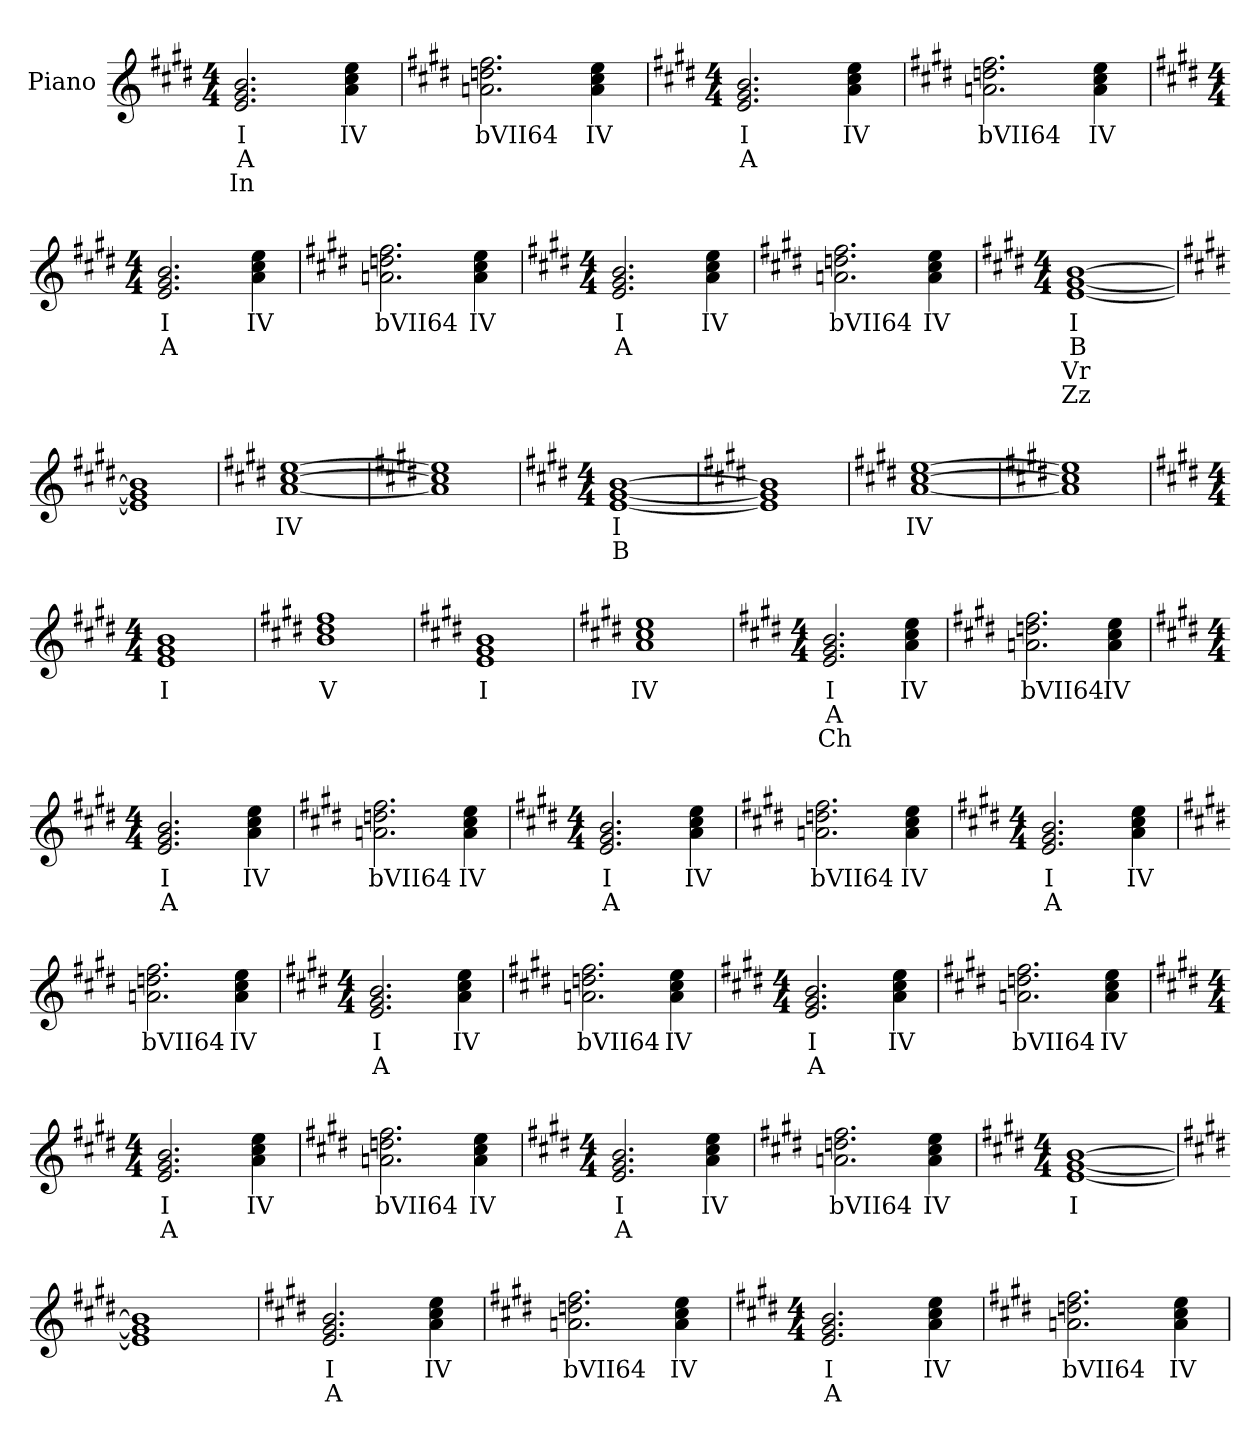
**kern	**text	**text	**text	**text
*part1	*part1	*part1	*part1	*part1
*staff1	*staff1	*staff1	*staff1	*staff1
*I"Piano	*	*	*	*
*I'Pno	*	*	*	*
*k[f#c#g#d#]	*	*	*	*
*E:	*	*	*	*
*M4/4	*	*	*	*
=	=	=	=	=
2.e 2.g# 2.b	I	A	In	.
4a 4cc# 4ee	IV	.	.	.
=	=	=	=	=
*k[f#c#g#d#]	*	*	*	*
*E:	*	*	*	*
2.an 2.ddn 2.ff#	bVII64	.	.	.
4a 4cc# 4ee	IV	.	.	.
=	=	=	=	=
*k[f#c#g#d#]	*	*	*	*
*E:	*	*	*	*
*M4/4	*	*	*	*
2.e 2.g# 2.b	I	A	.	.
4a 4cc# 4ee	IV	.	.	.
=	=	=	=	=
*k[f#c#g#d#]	*	*	*	*
*E:	*	*	*	*
2.an 2.ddn 2.ff#	bVII64	.	.	.
4a 4cc# 4ee	IV	.	.	.
=	=	=	=	=
*k[f#c#g#d#]	*	*	*	*
*E:	*	*	*	*
*M4/4	*	*	*	*
2.e 2.g# 2.b	I	A	.	.
4a 4cc# 4ee	IV	.	.	.
=	=	=	=	=
*k[f#c#g#d#]	*	*	*	*
*E:	*	*	*	*
2.an 2.ddn 2.ff#	bVII64	.	.	.
4a 4cc# 4ee	IV	.	.	.
=	=	=	=	=
*k[f#c#g#d#]	*	*	*	*
*E:	*	*	*	*
*M4/4	*	*	*	*
2.e 2.g# 2.b	I	A	.	.
4a 4cc# 4ee	IV	.	.	.
=	=	=	=	=
*k[f#c#g#d#]	*	*	*	*
*E:	*	*	*	*
2.an 2.ddn 2.ff#	bVII64	.	.	.
4a 4cc# 4ee	IV	.	.	.
=	=	=	=	=
*k[f#c#g#d#]	*	*	*	*
*E:	*	*	*	*
*M4/4	*	*	*	*
[1e [1g# [1b	I	B	Vr	Zz
=	=	=	=	=
*k[f#c#g#d#]	*	*	*	*
*E:	*	*	*	*
1e] 1g#] 1b]	.	.	.	.
=	=	=	=	=
*k[f#c#g#d#]	*	*	*	*
*E:	*	*	*	*
[1a [1cc# [1ee	IV	.	.	.
=	=	=	=	=
*k[f#c#g#d#]	*	*	*	*
*E:	*	*	*	*
1a] 1cc#] 1ee]	.	.	.	.
=	=	=	=	=
*k[f#c#g#d#]	*	*	*	*
*E:	*	*	*	*
*M4/4	*	*	*	*
[1e [1g# [1b	I	B	.	.
=	=	=	=	=
*k[f#c#g#d#]	*	*	*	*
*E:	*	*	*	*
1e] 1g#] 1b]	.	.	.	.
=	=	=	=	=
*k[f#c#g#d#]	*	*	*	*
*E:	*	*	*	*
[1a [1cc# [1ee	IV	.	.	.
=	=	=	=	=
*k[f#c#g#d#]	*	*	*	*
*E:	*	*	*	*
1a] 1cc#] 1ee]	.	.	.	.
=	=	=	=	=
*k[f#c#g#d#]	*	*	*	*
*E:	*	*	*	*
*M4/4	*	*	*	*
1e 1g# 1b	I	.	.	.
=	=	=	=	=
*k[f#c#g#d#]	*	*	*	*
*E:	*	*	*	*
1b 1dd# 1ff#	V	.	.	.
=	=	=	=	=
*k[f#c#g#d#]	*	*	*	*
*E:	*	*	*	*
1e 1g# 1b	I	.	.	.
=	=	=	=	=
*k[f#c#g#d#]	*	*	*	*
*E:	*	*	*	*
1a 1cc# 1ee	IV	.	.	.
=	=	=	=	=
*k[f#c#g#d#]	*	*	*	*
*E:	*	*	*	*
*M4/4	*	*	*	*
2.e 2.g# 2.b	I	A	Ch	.
4a 4cc# 4ee	IV	.	.	.
=	=	=	=	=
*k[f#c#g#d#]	*	*	*	*
*E:	*	*	*	*
2.an 2.ddn 2.ff#	bVII64	.	.	.
4a 4cc# 4ee	IV	.	.	.
=	=	=	=	=
*k[f#c#g#d#]	*	*	*	*
*E:	*	*	*	*
*M4/4	*	*	*	*
2.e 2.g# 2.b	I	A	.	.
4a 4cc# 4ee	IV	.	.	.
=	=	=	=	=
*k[f#c#g#d#]	*	*	*	*
*E:	*	*	*	*
2.an 2.ddn 2.ff#	bVII64	.	.	.
4a 4cc# 4ee	IV	.	.	.
=	=	=	=	=
*k[f#c#g#d#]	*	*	*	*
*E:	*	*	*	*
*M4/4	*	*	*	*
2.e 2.g# 2.b	I	A	.	.
4a 4cc# 4ee	IV	.	.	.
=	=	=	=	=
*k[f#c#g#d#]	*	*	*	*
*E:	*	*	*	*
2.an 2.ddn 2.ff#	bVII64	.	.	.
4a 4cc# 4ee	IV	.	.	.
=	=	=	=	=
*k[f#c#g#d#]	*	*	*	*
*E:	*	*	*	*
*M4/4	*	*	*	*
2.e 2.g# 2.b	I	A	.	.
4a 4cc# 4ee	IV	.	.	.
=	=	=	=	=
*k[f#c#g#d#]	*	*	*	*
*E:	*	*	*	*
2.an 2.ddn 2.ff#	bVII64	.	.	.
4a 4cc# 4ee	IV	.	.	.
=	=	=	=	=
*k[f#c#g#d#]	*	*	*	*
*E:	*	*	*	*
*M4/4	*	*	*	*
2.e 2.g# 2.b	I	A	.	.
4a 4cc# 4ee	IV	.	.	.
=	=	=	=	=
*k[f#c#g#d#]	*	*	*	*
*E:	*	*	*	*
2.an 2.ddn 2.ff#	bVII64	.	.	.
4a 4cc# 4ee	IV	.	.	.
=	=	=	=	=
*k[f#c#g#d#]	*	*	*	*
*E:	*	*	*	*
*M4/4	*	*	*	*
2.e 2.g# 2.b	I	A	.	.
4a 4cc# 4ee	IV	.	.	.
=	=	=	=	=
*k[f#c#g#d#]	*	*	*	*
*E:	*	*	*	*
2.an 2.ddn 2.ff#	bVII64	.	.	.
4a 4cc# 4ee	IV	.	.	.
=	=	=	=	=
*k[f#c#g#d#]	*	*	*	*
*E:	*	*	*	*
*M4/4	*	*	*	*
2.e 2.g# 2.b	I	A	.	.
4a 4cc# 4ee	IV	.	.	.
=	=	=	=	=
*k[f#c#g#d#]	*	*	*	*
*E:	*	*	*	*
2.an 2.ddn 2.ff#	bVII64	.	.	.
4a 4cc# 4ee	IV	.	.	.
=	=	=	=	=
*k[f#c#g#d#]	*	*	*	*
*E:	*	*	*	*
*M4/4	*	*	*	*
2.e 2.g# 2.b	I	A	.	.
4a 4cc# 4ee	IV	.	.	.
=	=	=	=	=
*k[f#c#g#d#]	*	*	*	*
*E:	*	*	*	*
2.an 2.ddn 2.ff#	bVII64	.	.	.
4a 4cc# 4ee	IV	.	.	.
=	=	=	=	=
*k[f#c#g#d#]	*	*	*	*
*E:	*	*	*	*
*M4/4	*	*	*	*
[1e [1g# [1b	I	.	.	.
=	=	=	=	=
*k[f#c#g#d#]	*	*	*	*
*E:	*	*	*	*
1e] 1g#] 1b]	.	.	.	.
=	=	=	=	=
*k[f#c#g#d#]	*	*	*	*
*E:	*	*	*	*
2.e 2.g# 2.b	I	A	.	.
4a 4cc# 4ee	IV	.	.	.
=	=	=	=	=
*k[f#c#g#d#]	*	*	*	*
*E:	*	*	*	*
2.an 2.ddn 2.ff#	bVII64	.	.	.
4a 4cc# 4ee	IV	.	.	.
=	=	=	=	=
*k[f#c#g#d#]	*	*	*	*
*E:	*	*	*	*
*M4/4	*	*	*	*
2.e 2.g# 2.b	I	A	.	.
4a 4cc# 4ee	IV	.	.	.
=	=	=	=	=
*k[f#c#g#d#]	*	*	*	*
*E:	*	*	*	*
2.an 2.ddn 2.ff#	bVII64	.	.	.
4a 4cc# 4ee	IV	.	.	.
=	=	=	=	=
*-	*-	*-	*-	*-
